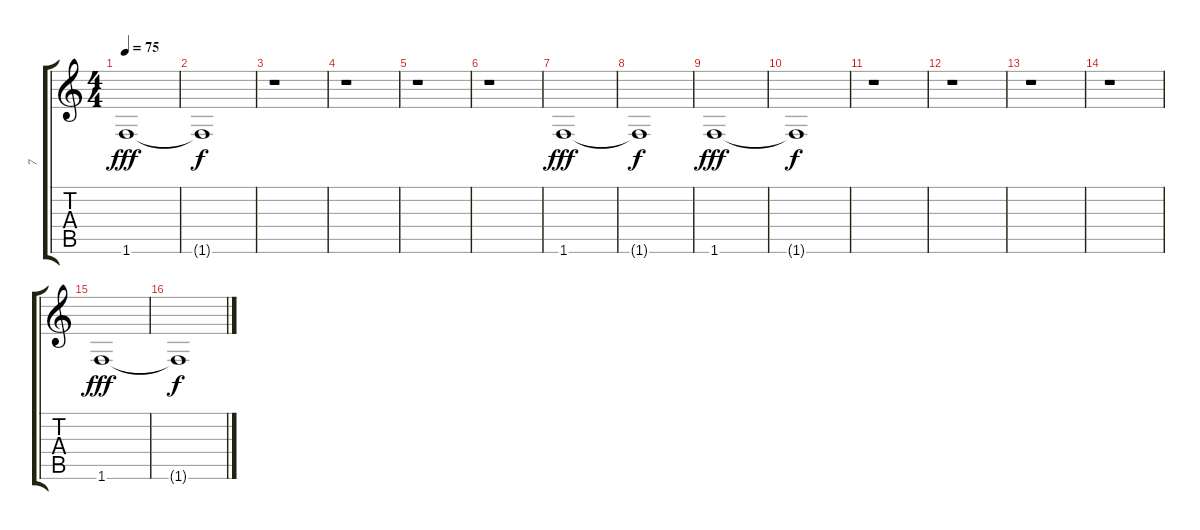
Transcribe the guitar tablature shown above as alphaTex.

\track ("7" "7") {instrument synthbass1}
\staff {score tabs}
\tuning (E4 B3 G3 D3 A2 E2) {hide}
\ts (4 4)
\tempo 75
\clef g2
\ks c
1.6.1{dy fff} |
1.6{t}.1{dy f} |
r.1 |
r.1 |
r.1 |
r.1 |
1.6.1{dy fff} |
1.6{t}.1{dy f} |
1.6.1{dy fff} |
1.6{t}.1{dy f} |
r.1 |
r.1 |
r.1 |
r.1 |
1.6.1{dy fff} |
1.6{t}.1{dy f}
